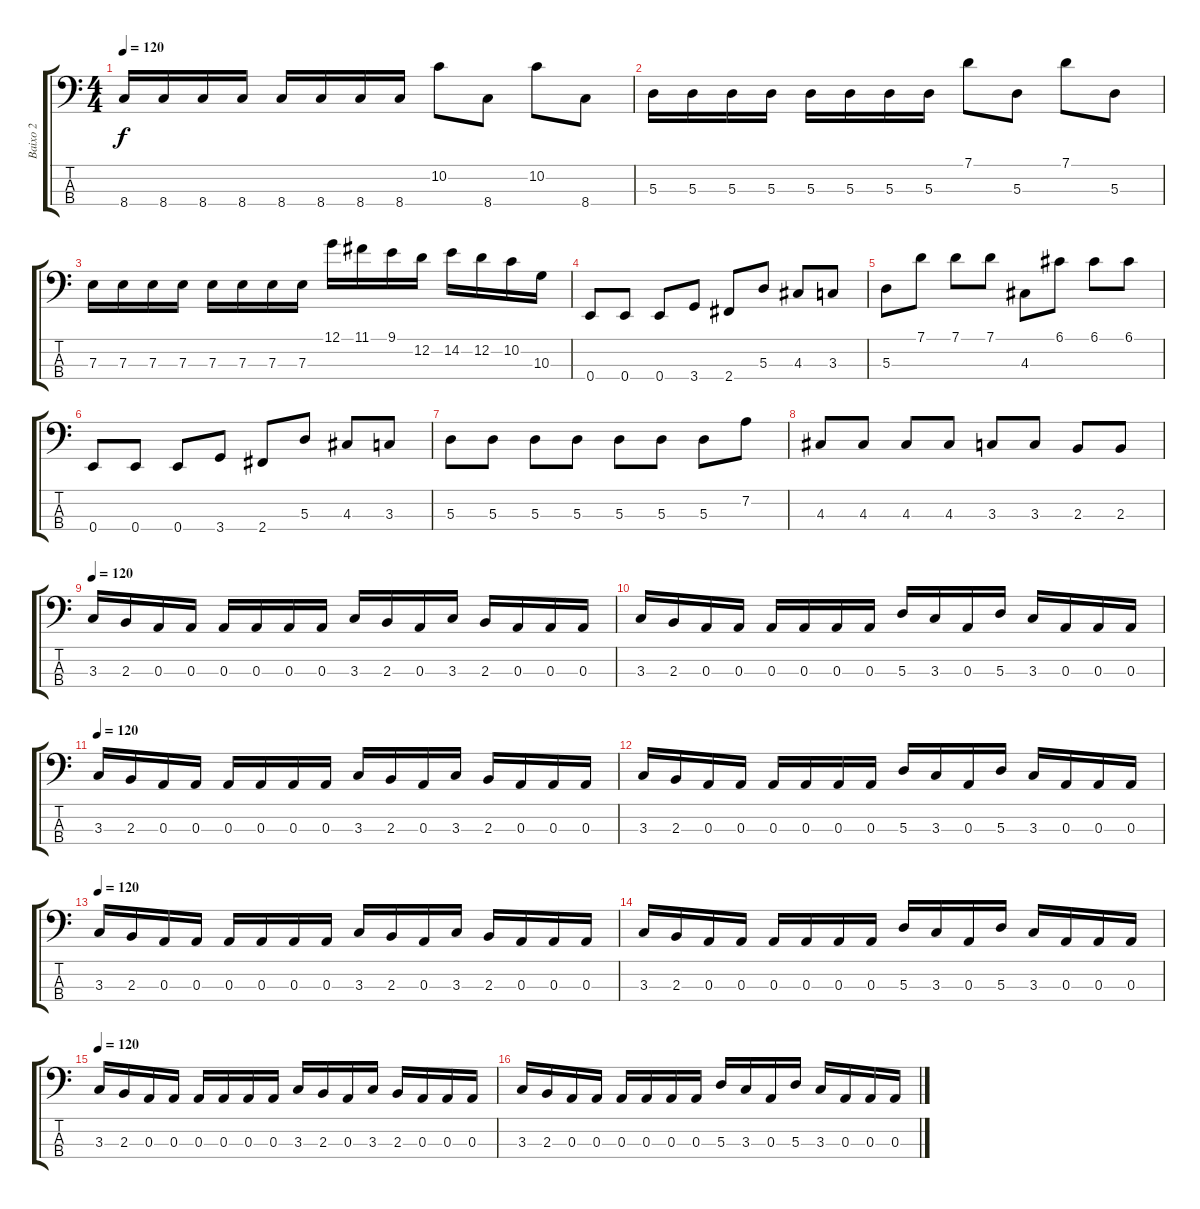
\track ("Baixo 2" "Baixo 2") {instrument electricbassfinger}
\staff {score tabs}
\tuning (G2 D2 A1 E1) {hide}
\ts (4 4)
\tempo 120
\clef f4
\ks c
8.4.16{dy f} 8.4.16 8.4.16 8.4.16 8.4.16 8.4.16 8.4.16 8.4.16 10.2.8 8.4.8 10.2.8 8.4.8 |
5.3.16 5.3.16 5.3.16 5.3.16 5.3.16 5.3.16 5.3.16 5.3.16 7.1.8 5.3.8 7.1.8 5.3.8 |
7.3.16 7.3.16 7.3.16 7.3.16 7.3.16 7.3.16 7.3.16 7.3.16 12.1.16 11.1.16 9.1.16 12.2.16 14.2.16 12.2.16 10.2.16 10.3.16 |
0.4.8 0.4.8 0.4.8 3.4.8 2.4.8 5.3.8 4.3.8 3.3.8 |
5.3.8 7.1.8 7.1.8 7.1.8 4.3.8 6.1.8 6.1.8 6.1.8 |
0.4.8 0.4.8 0.4.8 3.4.8 2.4.8 5.3.8 4.3.8 3.3.8 |
5.3.8 5.3.8 5.3.8 5.3.8 5.3.8 5.3.8 5.3.8 7.2.8 |
4.3.8 4.3.8 4.3.8 4.3.8 3.3.8 3.3.8 2.3.8 2.3.8 |
\tempo 120
3.3.16{volume 13 instrument electricbassfinger} 2.3.16 0.3.16 0.3.16 0.3.16 0.3.16 0.3.16 0.3.16 3.3.16 2.3.16 0.3.16 3.3.16 2.3.16 0.3.16 0.3.16 0.3.16 |
3.3.16 2.3.16 0.3.16 0.3.16 0.3.16 0.3.16 0.3.16 0.3.16 5.3.16 3.3.16 0.3.16 5.3.16 3.3.16 0.3.16 0.3.16 0.3.16 |
\tempo 120
3.3.16 2.3.16 0.3.16 0.3.16 0.3.16 0.3.16 0.3.16 0.3.16 3.3.16 2.3.16 0.3.16 3.3.16 2.3.16 0.3.16 0.3.16 0.3.16 |
3.3.16 2.3.16 0.3.16 0.3.16 0.3.16 0.3.16 0.3.16 0.3.16 5.3.16 3.3.16 0.3.16 5.3.16 3.3.16 0.3.16 0.3.16 0.3.16 |
\tempo 120
3.3.16 2.3.16 0.3.16 0.3.16 0.3.16 0.3.16 0.3.16 0.3.16 3.3.16 2.3.16 0.3.16 3.3.16 2.3.16 0.3.16 0.3.16 0.3.16 |
3.3.16 2.3.16 0.3.16 0.3.16 0.3.16 0.3.16 0.3.16 0.3.16 5.3.16 3.3.16 0.3.16 5.3.16 3.3.16 0.3.16 0.3.16 0.3.16 |
\tempo 120
3.3.16 2.3.16 0.3.16 0.3.16 0.3.16 0.3.16 0.3.16 0.3.16 3.3.16 2.3.16 0.3.16 3.3.16 2.3.16 0.3.16 0.3.16 0.3.16 |
3.3.16 2.3.16 0.3.16 0.3.16 0.3.16 0.3.16 0.3.16 0.3.16 5.3.16 3.3.16 0.3.16 5.3.16 3.3.16 0.3.16 0.3.16 0.3.16
